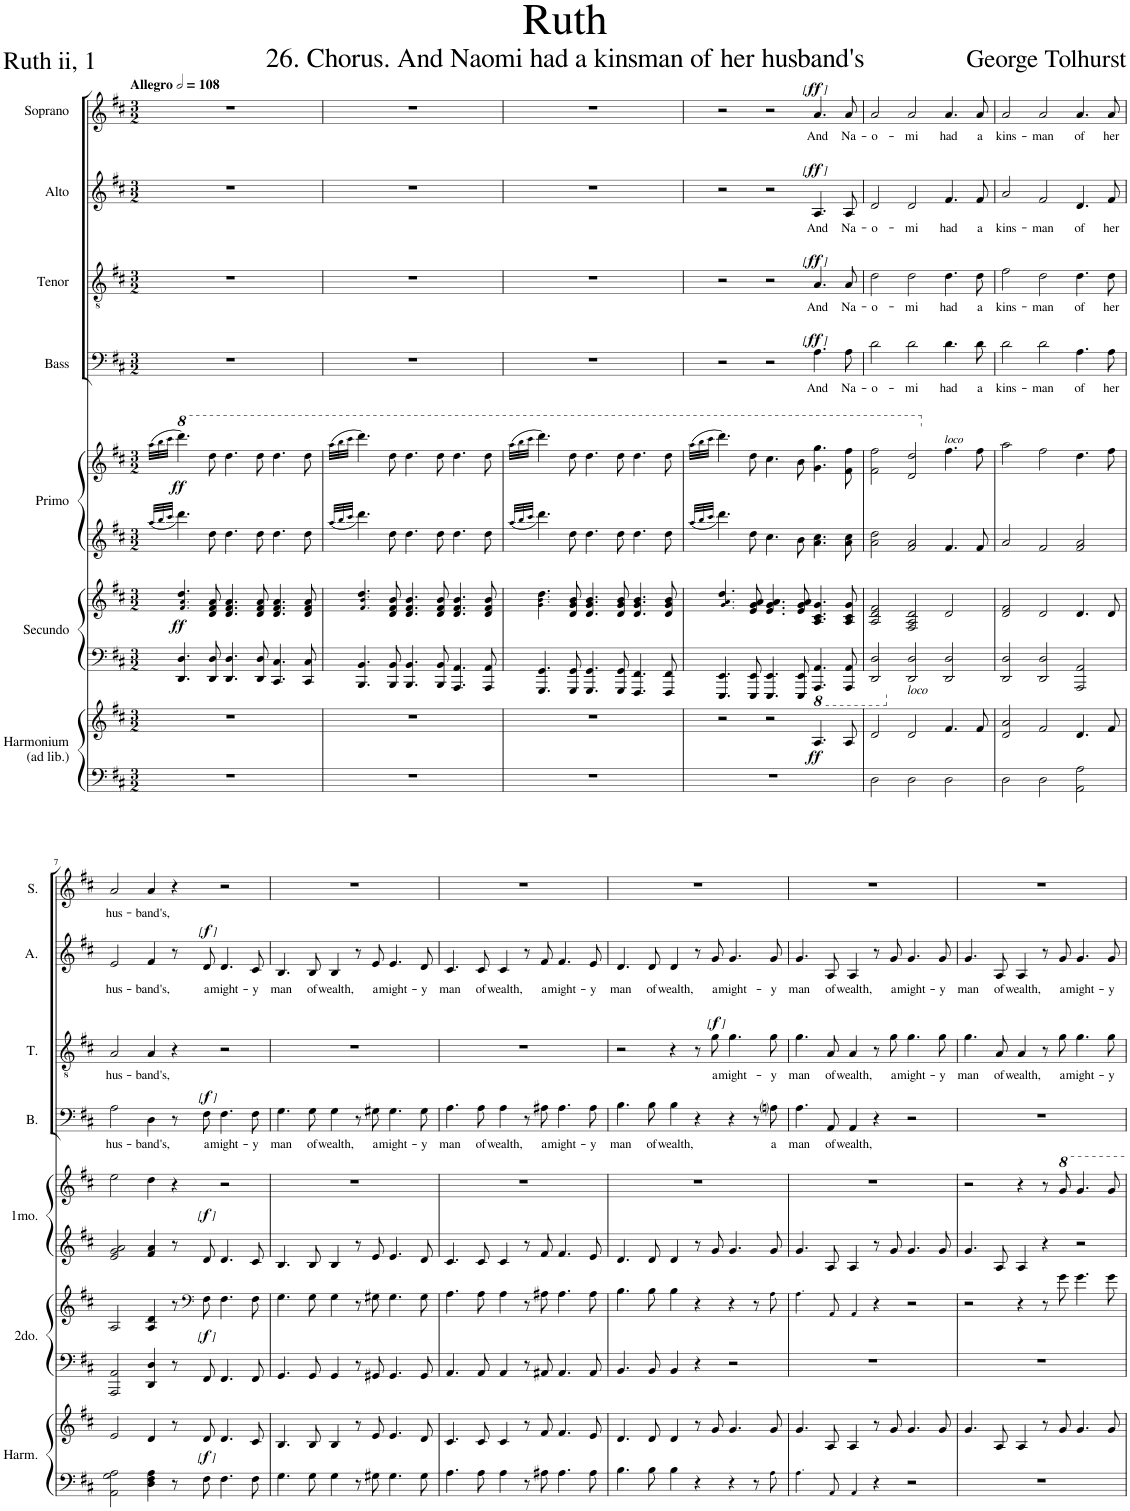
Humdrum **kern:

**kern	**kern	**dynam	**kern	**kern	**dynam	**kern	**kern	**dynam	**kern	**text	**dynam	**kern	**text	**dynam	**kern	**text	**dynam	**kern	**text	**dynam
*part7	*part7	*part7	*part6	*part6	*part6	*part5	*part5	*part5	*part4	*part4	*part4	*part3	*part3	*part3	*part2	*part2	*part2	*part1	*part1	*part1
*staff10	*staff9	*staff9/10	*staff8	*staff7	*staff7/8	*staff6	*staff5	*staff5/6	*staff4	*staff4	*staff4	*staff3	*staff3	*staff3	*staff2	*staff2	*staff2	*staff1	*staff1	*staff1
*I"Harmonium (ad lib.)	*	*	*I"Secundo	*	*	*I"Primo	*	*	*I"Bass	*	*	*I"Tenor	*	*	*I"Alto	*	*	*I"Soprano	*	*
*I'Harm.	*	*	*	*	*	*	*	*	*I'B.	*	*	*I'T.	*	*	*I'A.	*	*	*I'S.	*	*
*clefF4	*clefG2	*	*clefF4	*clefG2	*	*clefG2	*clefG2	*	*clefF4	*	*	*clefGv2	*	*	*clefG2	*	*	*clefG2	*	*
*k[f#c#]	*k[f#c#]	*	*k[f#c#]	*k[f#c#]	*	*k[f#c#]	*k[f#c#]	*	*k[f#c#]	*	*	*k[f#c#]	*	*	*k[f#c#]	*	*	*k[f#c#]	*	*
*M3/2	*M3/2	*	*M3/2	*M3/2	*	*M3/2	*M3/2	*	*M3/2	*	*	*M3/2	*	*	*M3/2	*	*	*M3/2	*	*
*MM216	*MM216	*	*MM216	*MM216	*	*MM216	*MM216	*	*MM216	*	*	*MM216	*	*	*MM216	*	*	*MM216	*	*
=1	=1	=1	=1	=1	=1	=1	=1	=1	=1	=1	=1	=1	=1	=1	=1	=1	=1	=1	=1	=1
.	.	.	.	.	.	32qaa/LLL	(>32qaaa\LLL	.	.	.	.	.	.	.	.	.	.	.	.	.
.	.	.	.	.	.	32qbb/	32qbbb\	.	.	.	.	.	.	.	.	.	.	.	.	.
.	.	.	.	.	.	32qccc#/JJJ	32qcccc#\JJJ	.	.	.	.	.	.	.	.	.	.	.	.	.
*^	*^	*	*	*	*	*	*	*	*	*	*	*	*	*	*	*	*	*	*	*
!	!	!	!	!	!	!	!	!	!	!	!	!	!	!	!	!	!	!	!	!LO:TX:a:B:t=Allegro	!	!
!	!	!	!	!	!	!	!LO:DY:b	!	!	!LO:DY:b	!	!	!	!	!	!	!	!	!	!	!	!
1.r	1.D	1.r	1.d	.	4.DD/ 4.D/	4.f#!/ 4.a!/ 4.dd/	ff	4.ddd\	4.dddd\)	ff	1.r	.	.	1.r	.	.	1.r	.	.	1.r	.	.
.	.	.	.	.	8DD/ 8D/	8d/ 8f#/ 8a/	.	8dd\	8ddd\	.	.	.	.	.	.	.	.	.	.	.	.	.
.	.	.	.	.	4.DD/ 4.D/	4.d/ 4.f#/ 4.a/	.	4.dd\	4.ddd\	.	.	.	.	.	.	.	.	.	.	.	.	.
.	.	.	.	.	8DD/ 8D/	8d/ 8f#/ 8a/	.	8dd\	8ddd\	.	.	.	.	.	.	.	.	.	.	.	.	.
.	.	.	.	.	4.CC#/ 4.C#/	4.d/ 4.f#/ 4.a/	.	4.dd\	4.ddd\	.	.	.	.	.	.	.	.	.	.	.	.	.
.	.	.	.	.	8CC#/ 8C#/	8d/ 8f#/ 8a/	.	8dd\	8ddd\	.	.	.	.	.	.	.	.	.	.	.	.	.
*v	*v	*	*	*	*	*	*	*	*	*	*	*	*	*	*	*	*	*	*	*	*	*
*	*v	*v	*	*	*	*	*	*	*	*	*	*	*	*	*	*	*	*	*	*	*
=2	=2	=2	=2	=2	=2	=2	=2	=2	=2	=2	=2	=2	=2	=2	=2	=2	=2	=2	=2	=2
.	.	.	.	.	.	32qaa/LLL	(32qaaa\LLL	.	.	.	.	.	.	.	.	.	.	.	.	.
.	.	.	.	.	.	32qbb/	32qbbb\	.	.	.	.	.	.	.	.	.	.	.	.	.
.	.	.	.	.	.	32qccc#/JJJ	32qcccc#\JJJ	.	.	.	.	.	.	.	.	.	.	.	.	.
1.r	1.r	.	4.BBB/ 4.BB/	4.f#!/ 4.b!/ 4.dd/	.	4.ddd\	4.dddd\)	.	1.r	.	.	1.r	.	.	1.r	.	.	1.r	.	.
.	.	.	8BBB/ 8BB/	8d/ 8f#/ 8b/	.	8dd\	8ddd\	.	.	.	.	.	.	.	.	.	.	.	.	.
.	.	.	4.BBB/ 4.BB/	4.d/ 4.f#/ 4.b/	.	4.dd\	4.ddd\	.	.	.	.	.	.	.	.	.	.	.	.	.
.	.	.	8BBB/ 8BB/	8d/ 8f#/ 8b/	.	8dd\	8ddd\	.	.	.	.	.	.	.	.	.	.	.	.	.
.	.	.	4.AAA/ 4.AA/	4.d/ 4.f#/ 4.b/	.	4.dd\	4.ddd\	.	.	.	.	.	.	.	.	.	.	.	.	.
.	.	.	8AAA/ 8AA/	8d/ 8f#/ 8b/	.	8dd\	8ddd\	.	.	.	.	.	.	.	.	.	.	.	.	.
=3	=3	=3	=3	=3	=3	=3	=3	=3	=3	=3	=3	=3	=3	=3	=3	=3	=3	=3	=3	=3
.	.	.	.	.	.	32qaa/LLL	(32qaaa\LLL	.	.	.	.	.	.	.	.	.	.	.	.	.
.	.	.	.	.	.	32qbb/	32qbbb\	.	.	.	.	.	.	.	.	.	.	.	.	.
.	.	.	.	.	.	32qccc#/JJJ	32qcccc#\JJJ	.	.	.	.	.	.	.	.	.	.	.	.	.
1.r	1.r	.	4.GGG/ 4.GG/	4.g!\ 4.b!\ 4.dd\	.	4.ddd\	4.dddd\)	.	1.r	.	.	1.r	.	.	1.r	.	.	1.r	.	.
.	.	.	8GGG/ 8GG/	8d/ 8g/ 8b/	.	8dd\	8ddd\	.	.	.	.	.	.	.	.	.	.	.	.	.
.	.	.	4.GGG/ 4.GG/	4.d/ 4.g/ 4.b/	.	4.dd\	4.ddd\	.	.	.	.	.	.	.	.	.	.	.	.	.
.	.	.	8GGG/ 8GG/	8d/ 8g/ 8b/	.	8dd\	8ddd\	.	.	.	.	.	.	.	.	.	.	.	.	.
.	.	.	4.FFF#/ 4.FF#/	4.d/ 4.g/ 4.b/	.	4.dd\	4.ddd\	.	.	.	.	.	.	.	.	.	.	.	.	.
.	.	.	8FFF#/ 8FF#/	8d/ 8g/ 8b/	.	8dd\	8ddd\	.	.	.	.	.	.	.	.	.	.	.	.	.
=4	=4	=4	=4	=4	=4	=4	=4	=4	=4	=4	=4	=4	=4	=4	=4	=4	=4	=4	=4	=4
.	.	.	.	.	.	32qaa/LLL	(32qaaa\LLL	.	.	.	.	.	.	.	.	.	.	.	.	.
.	.	.	.	.	.	32qbb/	32qbbb\	.	.	.	.	.	.	.	.	.	.	.	.	.
.	.	.	.	.	.	32qccc#/JJJ	32qcccc#\JJJ	.	.	.	.	.	.	.	.	.	.	.	.	.
1.r	2r	.	4.EEE/ 4.EE/	4.g!/ 4.a!/ 4.dd/	.	4.ddd\	4.dddd\)	.	2r	.	.	2r	.	.	2r	.	.	2r	.	.
.	.	.	8EEE/ 8EE/	8e/ 8g/ 8a/	.	8dd\	8ddd\	.	.	.	.	.	.	.	.	.	.	.	.	.
.	2r	.	4.EEE/ 4.EE/	4.e/ 4.g/ 4.a/	.	4.cc#\	4.ccc#\	.	2r	.	.	2r	.	.	2r	.	.	2r	.	.
.	.	.	8EEE/ 8EE/	8e/ 8g/ 8a/	.	8b\	8bb\	.	.	.	.	.	.	.	.	.	.	.	.	.
*	*	*	*8ba	*	*	*	*	*	*	*	*	*	*	*	*	*	*	*	*	*
!	!	!LO:DY:b	!	!	!	!	!	!	!	!LO:LY:b	!LO:DY:a	!	!LO:LY:b	!	!	!LO:LY:b	!	!	!LO:LY:b	!
!	!	!	!	!	!	!	!	!	!	!	!LO:DY:n=1:a	!	!	!	!	!	!	!	!	!
!	!	!	!	!	!	!	!	!	!	!	!LO:DY:n=2:a	!	!	!LO:DY:a	!	!	!	!	!	!
!	!	!	!	!	!	!	!	!	!	!	!	!	!	!LO:DY:n=1:a	!	!	!	!	!	!
!	!	!	!	!	!	!	!	!	!	!	!	!	!	!LO:DY:n=2:a	!	!	!LO:DY:a	!	!	!
!	!	!	!	!	!	!	!	!	!	!	!	!	!	!	!	!	!LO:DY:n=1:a	!	!	!
!	!	!	!	!	!	!	!	!	!	!	!	!	!	!	!	!	!LO:DY:n=2:a	!	!	!LO:DY:a
!	!	!	!	!	!	!	!	!	!	!	!	!	!	!	!	!	!	!	!	!LO:DY:n=1:a
!	!	!	!	!	!	!	!	!	!	!	!	!	!	!	!	!	!	!	!	!LO:DY:n=2:a
.	4.A/	ff	4.AAAA/ 4.AAA/	4.A/ 4.c#/ 4.g/	.	4.a\ 4.cc#\	4.gg\ 4.ggg\	.	4.A\	And	other-dynamics ff other-dynamics	4.A/	And	other-dynamics ff other-dynamics	4.A/	And	other-dynamics ff other-dynamics	4.a/	And	other-dynamics ff other-dynamics
!	!	!	!	!	!	!	!	!	!	!LO:LY:b	!	!	!LO:LY:b	!	!	!LO:LY:b	!	!	!LO:LY:b	!
.	8A/	.	8AAAA/ 8AAA/	8A/ 8c#/ 8g/	.	8a\ 8cc#\	8ff#\ 8fff#\	.	8A\	Na-	.	8A/	Na-	.	8A/	Na-	.	8a/	Na-	.
=5	=5	=5	=5	=5	=5	=5	=5	=5	=5	=5	=5	=5	=5	=5	=5	=5	=5	=5	=5	=5
!	!	!	!	!	!	!	!	!	!	!LO:LY:b	!	!	!LO:LY:b	!	!	!LO:LY:b	!	!	!LO:LY:b	!
2D\	2d/	.	2DDD/ 2DD/	2A/ 2d/ 2f#/	.	2a\ 2dd\	2ff#\ 2fff#\	.	2d\	-o-	.	2d\	-o-	.	2d/	-o-	.	2a/	-o-	.
*	*	*	*X8ba	*	*	*	*	*	*	*	*	*	*	*	*	*	*	*	*	*
!	!	!	!LO:TX:b:i:t=loco	!	!	!	!	!	!	!	!	!	!	!	!	!	!	!	!	!
!	!	!	!	!	!	!	!	!	!	!LO:LY:b	!	!	!LO:LY:b	!	!	!LO:LY:b	!	!	!LO:LY:b	!
2D\	2d/	.	2DD/ 2D/	2F#/ 2A/ 2d/	.	2f#/ 2a/	2dd/ 2ddd/	.	2d\	-mi	.	2d\	-mi	.	2d/	-mi	.	2a/	-mi	.
!	!	!	!	!	!	!	!LO:TX:a:i:t=loco	!	!	!	!	!	!	!	!	!	!	!	!	!
!	!	!	!	!	!	!	!	!	!	!LO:LY:b	!	!	!LO:LY:b	!	!	!LO:LY:b	!	!	!LO:LY:b	!
2D\	4.f#/	.	2DD/ 2D/	2d/	.	4.f#/	4.ff#\	.	4.d\	had	.	4.d\	had	.	4.f#/	had	.	4.a/	had	.
!	!	!	!	!	!	!	!	!	!	!LO:LY:b	!	!	!LO:LY:b	!	!	!LO:LY:b	!	!	!LO:LY:b	!
.	8f#/	.	.	.	.	8f#/	8ff#\	.	8d\	a	.	8d\	a	.	8f#/	a	.	8a/	a	.
=6	=6	=6	=6	=6	=6	=6	=6	=6	=6	=6	=6	=6	=6	=6	=6	=6	=6	=6	=6	=6
!	!	!	!	!	!	!	!	!	!	!LO:LY:b	!	!	!LO:LY:b	!	!	!LO:LY:b	!	!	!LO:LY:b	!
2D\	2d/ 2a/	.	2DD/ 2D/	2d/ 2f#/	.	2a/	2aa\	.	2d\	kins-	.	2f#\	kins-	.	2a/	kins-	.	2a/	kins-	.
!	!	!	!	!	!	!	!	!	!	!LO:LY:b	!	!	!LO:LY:b	!	!	!LO:LY:b	!	!	!LO:LY:b	!
2D\	2f#/	.	2DD/ 2D/	2d/	.	2f#/	2ff#\	.	2d\	-man	.	2d\	-man	.	2f#/	-man	.	2a/	-man	.
!	!	!	!	!	!	!	!	!	!	!LO:LY:b	!	!	!LO:LY:b	!	!	!LO:LY:b	!	!	!LO:LY:b	!
2AA\ 2A\	4.d/	.	2AAA/ 2AA/	4.d/	.	2f#/ 2a/	4.dd\	.	4.A\	of	.	4.d\	of	.	4.d/	of	.	4.a/	of	.
!	!	!	!	!	!	!	!	!	!	!LO:LY:b	!	!	!LO:LY:b	!	!	!LO:LY:b	!	!	!LO:LY:b	!
.	8f#/	.	.	8d/	.	.	8ff#\	.	8A\	her	.	8d\	her	.	8f#/	her	.	8a/	her	.
!!LO:LB:g=z
=7	=7	=7	=7	=7	=7	=7	=7	=7	=7	=7	=7	=7	=7	=7	=7	=7	=7	=7	=7	=7
!	!	!	!	!	!	!	!	!	!	!LO:LY:b	!	!	!LO:LY:b	!	!	!LO:LY:b	!	!	!LO:LY:b	!
2AA\ 2G\ 2A\	2e/	.	2AAA/ 2AA/	2A/	.	2e/ 2g/ 2a/	2ee\	.	2A\	hus-	.	2A/	hus-	.	2e/	hus-	.	2a/	hus-	.
!	!	!	!	!	!	!	!	!	!	!LO:LY:b	!	!	!LO:LY:b	!	!	!LO:LY:b	!	!	!LO:LY:b	!
4D\ 4F#\ 4A\	4d/	.	4DD/ 4D/	4A/ 4d/	.	4f#/ 4a/	4dd\	.	4D\	-band's,	.	4A/	-band's,	.	4f#/	-band's,	.	4a/	-band's,	.
8r	8r	.	8r	8r	.	8r	4r	.	8r	.	.	4r	.	.	8r	.	.	4r	.	.
*	*	*	*	*clefF4	*	*	*	*	*	*	*	*	*	*	*	*	*	*	*	*
!	!	!LO:DY:b	!	!	!	!	!	!	!	!LO:LY:b	!	!	!	!	!	!LO:LY:b	!	!	!	!
!	!	!LO:DY:n=1:b	!	!	!	!	!	!	!	!	!	!	!	!	!	!	!	!	!	!
!	!	!LO:DY:n=2:b	!	!	!LO:DY:b	!	!	!	!	!	!	!	!	!	!	!	!	!	!	!
!	!	!	!	!	!LO:DY:n=1:b	!	!	!	!	!	!	!	!	!	!	!	!	!	!	!
!	!	!	!	!	!LO:DY:n=2:b	!	!	!LO:DY:a=2	!	!	!	!	!	!	!	!	!	!	!	!
!	!	!	!	!	!	!	!	!LO:DY:n=1:a=2	!	!	!	!	!	!	!	!	!	!	!	!
!	!	!	!	!	!	!	!	!LO:DY:n=2:a=2	!	!	!LO:DY:a	!	!	!	!	!	!	!	!	!
!	!	!	!	!	!	!	!	!	!	!	!LO:DY:n=1:a	!	!	!	!	!	!	!	!	!
!	!	!	!	!	!	!	!	!	!	!	!LO:DY:n=2:a	!	!	!	!	!	!LO:DY:a	!	!	!
!	!	!	!	!	!	!	!	!	!	!	!	!	!	!	!	!	!LO:DY:n=1:a	!	!	!
!	!	!	!	!	!	!	!	!	!	!	!	!	!	!	!	!	!LO:DY:n=2:a	!	!	!
8F#\	8d/	other-dynamics f other-dynamics	8FF#/	8F#\	other-dynamics f other-dynamics	8d/	.	other-dynamics f other-dynamics	8F#\	a	other-dynamics f other-dynamics	.	.	.	8d/	a	other-dynamics f other-dynamics	.	.	.
!	!	!	!	!	!	!	!	!	!	!LO:LY:b	!	!	!	!	!	!LO:LY:b	!	!	!	!
4.F#\	4.d/	.	4.FF#/	4.F#\	.	4.d/	2r	.	4.F#\	might-	.	2r	.	.	4.d/	might-	.	2r	.	.
!	!	!	!	!	!	!	!	!	!	!LO:LY:b	!	!	!	!	!	!LO:LY:b	!	!	!	!
8F#\	8c#/	.	8FF#/	8F#\	.	8c#/	.	.	8F#\	-y	.	.	.	.	8c#/	-y	.	.	.	.
=8	=8	=8	=8	=8	=8	=8	=8	=8	=8	=8	=8	=8	=8	=8	=8	=8	=8	=8	=8	=8
!	!	!	!	!	!	!	!	!	!	!LO:LY:b	!	!	!	!	!	!LO:LY:b	!	!	!	!
4.G\	4.B/	.	4.GG/	4.G\	.	4.B/	1.r	.	4.G\	man	.	1.r	.	.	4.B/	man	.	1.r	.	.
!	!	!	!	!	!	!	!	!	!	!LO:LY:b	!	!	!	!	!	!LO:LY:b	!	!	!	!
8G\	8B/	.	8GG/	8G\	.	8B/	.	.	8G\	of	.	.	.	.	8B/	of	.	.	.	.
!	!	!	!	!	!	!	!	!	!	!LO:LY:b	!	!	!	!	!	!LO:LY:b	!	!	!	!
4G\	4B/	.	4GG/	4G\	.	4B/	.	.	4G\	wealth,	.	.	.	.	4B/	wealth,	.	.	.	.
8r	8r	.	8r	8r	.	8r	.	.	8r	.	.	.	.	.	8r	.	.	.	.	.
!	!	!	!	!	!	!	!	!	!	!LO:LY:b	!	!	!	!	!	!LO:LY:b	!	!	!	!
8G#X\	8e/	.	8GG#X/	8G#X\	.	8e/	.	.	8G#X\	a	.	.	.	.	8e/	a	.	.	.	.
!	!	!	!	!	!	!	!	!	!	!LO:LY:b	!	!	!	!	!	!LO:LY:b	!	!	!	!
4.G#\	4.e/	.	4.GG#/	4.G#\	.	4.e/	.	.	4.G#\	might-	.	.	.	.	4.e/	might-	.	.	.	.
!	!	!	!	!	!	!	!	!	!	!LO:LY:b	!	!	!	!	!	!LO:LY:b	!	!	!	!
8G#\	8d/	.	8GG#/	8G#\	.	8d/	.	.	8G#\	-y	.	.	.	.	8d/	-y	.	.	.	.
=9	=9	=9	=9	=9	=9	=9	=9	=9	=9	=9	=9	=9	=9	=9	=9	=9	=9	=9	=9	=9
!	!	!	!	!	!	!	!	!	!	!LO:LY:b	!	!	!	!	!	!LO:LY:b	!	!	!	!
4.A\	4.c#/	.	4.AA/	4.A\	.	4.c#/	1.r	.	4.A\	man	.	1.r	.	.	4.c#/	man	.	1.r	.	.
!	!	!	!	!	!	!	!	!	!	!LO:LY:b	!	!	!	!	!	!LO:LY:b	!	!	!	!
8A\	8c#/	.	8AA/	8A\	.	8c#/	.	.	8A\	of	.	.	.	.	8c#/	of	.	.	.	.
!	!	!	!	!	!	!	!	!	!	!LO:LY:b	!	!	!	!	!	!LO:LY:b	!	!	!	!
4A\	4c#/	.	4AA/	4A\	.	4c#/	.	.	4A\	wealth,	.	.	.	.	4c#/	wealth,	.	.	.	.
8r	8r	.	8r	8r	.	8r	.	.	8r	.	.	.	.	.	8r	.	.	.	.	.
!	!	!	!	!	!	!	!	!	!	!LO:LY:b	!	!	!	!	!	!LO:LY:b	!	!	!	!
8A#X\	8f#/	.	8AA#X/	8A#X\	.	8f#/	.	.	8A#X\	a	.	.	.	.	8f#/	a	.	.	.	.
!	!	!	!	!	!	!	!	!	!	!LO:LY:b	!	!	!	!	!	!LO:LY:b	!	!	!	!
4.A#\	4.f#/	.	4.AA#/	4.A#\	.	4.f#/	.	.	4.A#\	might-	.	.	.	.	4.f#/	might-	.	.	.	.
!	!	!	!	!	!	!	!	!	!	!LO:LY:b	!	!	!	!	!	!LO:LY:b	!	!	!	!
8A#\	8e/	.	8AA#/	8A#\	.	8e/	.	.	8A#\	-y	.	.	.	.	8e/	-y	.	.	.	.
=10	=10	=10	=10	=10	=10	=10	=10	=10	=10	=10	=10	=10	=10	=10	=10	=10	=10	=10	=10	=10
!	!	!	!	!	!	!	!	!	!	!LO:LY:b	!	!	!	!	!	!LO:LY:b	!	!	!	!
*	*	*	*	*	*	*	*	*	*	*	*	*	*	*	*	*	*	*^	*	*
4.B\	4.d/	.	4.BB/	4.B\	.	4.d/	1.r	.	4.B\	man	.	2r	.	.	4.d/	man	.	1.r	1.d	.	.
!	!	!	!	!	!	!	!	!	!	!LO:LY:b	!	!	!	!	!	!LO:LY:b	!	!	!	!	!
8B\	8d/	.	8BB/	8B\	.	8d/	.	.	8B\	of	.	.	.	.	8d/	of	.	.	.	.	.
!	!	!	!	!	!	!	!	!	!	!LO:LY:b	!	!	!	!	!	!LO:LY:b	!	!	!	!	!
4B\	4d/	.	4BB/	4B\	.	4d/	.	.	4B\	wealth,	.	4r	.	.	4d/	wealth,	.	.	.	.	.
4r	8r	.	4r	4r	.	8r	.	.	4r	.	.	8r	.	.	8r	.	.	.	.	.	.
!	!	!	!	!	!	!	!	!	!	!	!	!	!LO:LY:b	!LO:DY:a	!	!LO:LY:b	!	!	!	!	!
!	!	!	!	!	!	!	!	!	!	!	!	!	!	!LO:DY:n=1:a	!	!	!	!	!	!	!
!	!	!	!	!	!	!	!	!	!	!	!	!	!	!LO:DY:n=2:a	!	!	!	!	!	!	!
.	8g/	.	.	.	.	8g/	.	.	.	.	.	8g\	a	other-dynamics f other-dynamics	8g/	a	.	.	.	.	.
!	!	!	!	!	!	!	!	!	!	!	!	!	!LO:LY:b	!	!	!LO:LY:b	!	!	!	!	!
4r	4.g/	.	2r	4r	.	4.g/	.	.	4r	.	.	4.g\	might-	.	4.g/	might-	.	.	.	.	.
8r	.	.	.	8r	.	.	.	.	8r	.	.	.	.	.	.	.	.	.	.	.	.
!	!	!	!	!	!	!	!	!	!	!LO:LY:b	!	!	!LO:LY:b	!	!	!LO:LY:b	!	!	!	!	!
8A!\	8g/	.	.	8A!\	.	8g/	.	.	8Ani\	-a	.	8g\	-y	.	8g/	-y	.	.	.	.	.
*	*	*	*	*	*	*	*	*	*	*	*	*	*	*	*	*	*	*v	*v	*	*
=11	=11	=11	=11	=11	=11	=11	=11	=11	=11	=11	=11	=11	=11	=11	=11	=11	=11	=11	=11	=11
!	!	!	!	!	!	!	!	!	!	!LO:LY:b	!	!	!LO:LY:b	!	!	!LO:LY:b	!	!	!	!
4.A!\	4.g/	.	1.r	4.A!\	.	4.g/	1.r	.	4.A\	man	.	4.g\	man	.	4.g/	man	.	1.r	.	.
!	!	!	!	!	!	!	!	!	!	!LO:LY:b	!	!	!LO:LY:b	!	!	!LO:LY:b	!	!	!	!
8AA!/	8A/	.	.	8AA!/	.	8A/	.	.	8AA/	of	.	8A/	of	.	8A/	of	.	.	.	.
!	!	!	!	!	!	!	!	!	!	!LO:LY:b	!	!	!LO:LY:b	!	!	!LO:LY:b	!	!	!	!
4AA!/	4A/	.	.	4AA!/	.	4A/	.	.	4AA/	wealth,	.	4A/	wealth,	.	4A/	wealth,	.	.	.	.
4r	8r	.	.	4r	.	8r	.	.	4r	.	.	8r	.	.	8r	.	.	.	.	.
!	!	!	!	!	!	!	!	!	!	!	!	!	!LO:LY:b	!	!	!LO:LY:b	!	!	!	!
.	8g/	.	.	.	.	8g/	.	.	.	.	.	8g\	a	.	8g/	a	.	.	.	.
!	!	!	!	!	!	!	!	!	!	!	!	!	!LO:LY:b	!	!	!LO:LY:b	!	!	!	!
2r	4.g/	.	.	2r	.	4.g/	.	.	2r	.	.	4.g\	might-	.	4.g/	might-	.	.	.	.
!	!	!	!	!	!	!	!	!	!	!	!	!	!LO:LY:b	!	!	!LO:LY:b	!	!	!	!
.	8g/	.	.	.	.	8g/	.	.	.	.	.	8g\	-y	.	8g/	-y	.	.	.	.
=12	=12	=12	=12	=12	=12	=12	=12	=12	=12	=12	=12	=12	=12	=12	=12	=12	=12	=12	=12	=12
!	!	!	!	!	!	!	!	!	!	!	!	!	!LO:LY:b	!	!	!LO:LY:b	!	!	!	!
1.r	4.g/	.	1.r	2r	.	4.g/	2r	.	1.r	.	.	4.g\	man	.	4.g/	man	.	1.r	.	.
!	!	!	!	!	!	!	!	!	!	!	!	!	!LO:LY:b	!	!	!LO:LY:b	!	!	!	!
.	8A/	.	.	.	.	8A/	.	.	.	.	.	8A/	of	.	8A/	of	.	.	.	.
!	!	!	!	!	!	!	!	!	!	!	!	!	!LO:LY:b	!	!	!LO:LY:b	!	!	!	!
.	4A/	.	.	4r	.	4A/	4r	.	.	.	.	4A/	wealth,	.	4A/	wealth,	.	.	.	.
.	8r	.	.	8r	.	4r	8r	.	.	.	.	8r	.	.	8r	.	.	.	.	.
!	!	!	!	!	!	!	!	!	!	!	!	!	!LO:LY:b	!	!	!LO:LY:b	!	!	!	!
.	8g/	.	.	8g\	.	.	8gg/	.	.	.	.	8g\	a	.	8g/	a	.	.	.	.
!	!	!	!	!	!	!	!	!	!	!	!	!	!LO:LY:b	!	!	!LO:LY:b	!	!	!	!
.	4.g/	.	.	4.g\	.	2r	4.gg/	.	.	.	.	4.g\	might-	.	4.g/	might-	.	.	.	.
!	!	!	!	!	!	!	!	!	!	!	!	!	!LO:LY:b	!	!	!LO:LY:b	!	!	!	!
.	8g/	.	.	8g\	.	.	8gg/	.	.	.	.	8g\	-y	.	8g/	-y	.	.	.	.
=	=	=	=	=	=	=	=	=	=	=	=	=	=	=	=	=	=	=	=	=
*-	*-	*-	*-	*-	*-	*-	*-	*-	*-	*-	*-	*-	*-	*-	*-	*-	*-	*-	*-	*-
